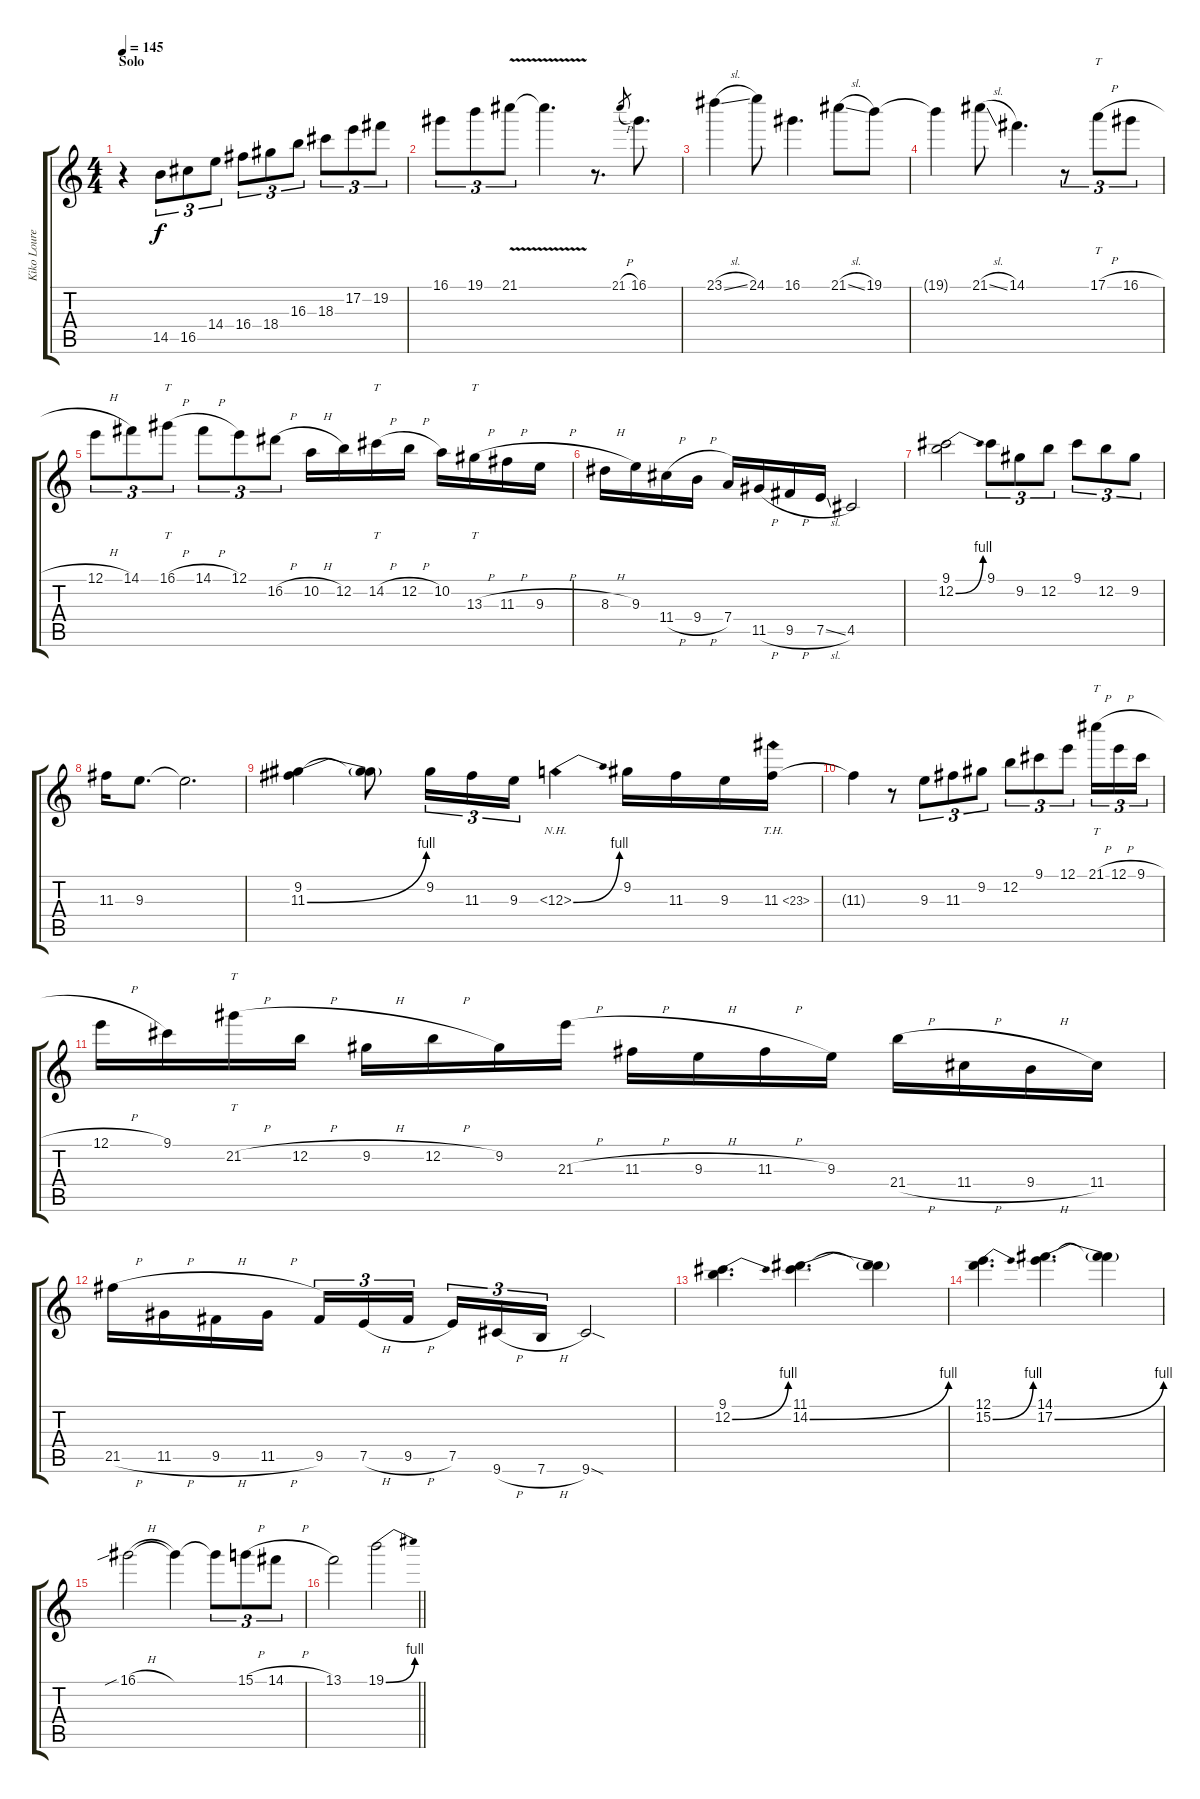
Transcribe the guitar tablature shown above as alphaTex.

\track ("Kiko Loureiro (Solo)" "Kiko Loure") {instrument distortionguitar}
\staff {score tabs}
\tuning (E4 B3 G3 D3 A2 E2) {hide}
\ts (4 4)
\section ("" "Solo")
\tempo 145
\clef g2
\ks c
r.4{dy f} 14.5.8{tu (3 2)} 16.5.8{tu (3 2)} 14.4.8{tu (3 2)} 16.4.8{tu (3 2)} 18.4.8{tu (3 2)} 16.3.8{tu (3 2)} 18.3.8{tu (3 2)} 17.2.8{tu (3 2)} 19.2.8{tu (3 2)} |
16.1.8{tu (3 2)} 19.1.8{tu (3 2)} 21.1{v}.8{tu (3 2)} 21.1{t}.4{d} r.8{d} 21.1{h}.8{gr} 16.1.8{d} |
23.1{sl}.4 24.1.8 16.1.4{d} 21.1{sl}.8 19.1.8 |
19.1{t}.4 21.1{sl}.8 14.1.4{d} r.8{tu (3 2)} 17.1{h}.8{tt tu (3 2)} 16.1{h}.8{tu (3 2)} |
12.1{h}.8{tu (3 2)} 14.1.8{tu (3 2)} 16.1{h}.8{tt tu (3 2)} 14.1{h}.8{tu (3 2)} 12.1.8{tu (3 2)} 16.2{h}.8{tu (3 2)} 10.2{h}.16 12.2.16 14.2{h}.16{tt} 12.2{h}.16 10.2.16 13.3{h}.16{tt} 11.3{h}.16 9.3{h}.16 |
8.3{h}.16 9.3.16 11.4{h}.16 9.4{h}.16 7.4.16 11.5{h}.16 9.5{h}.16 7.5{sl}.16 4.5.2 |
(9.1 12.2{be (bend 0 0 60 4)}).2 9.1.8{tu (3 2)} 9.2.8{tu (3 2)} 12.2.8{tu (3 2)} 9.1.8{tu (3 2)} 12.2.8{tu (3 2)} 9.2.8{tu (3 2)} |
11.3.16 9.3.8{d} 9.3{t}.2{d} |
(9.2 11.3{be (bend 0 0 60 4)}).4 (9.2{t} 11.3{t}).8 9.2.16{tu (3 2)} 11.3.16{tu (3 2)} 9.3.16{tu (3 2)} 11.3{be (bend 0 0 60 4) nh}.4 9.2.16 11.3.16 9.3.16 11.3{th 12}.16 |
11.3{t}.4 r.8 9.3.8{tu (3 2)} 11.3.8{tu (3 2)} 9.2.8{tu (3 2)} 12.2.8{tu (3 2)} 9.1.8{tu (3 2)} 12.1.8{tu (3 2)} 21.1{h}.16{tt tu (3 2)} 12.1{h}.16{tu (3 2)} 9.1{h}.16{tu (3 2)} |
12.1{h}.16 9.1.16 21.2{h}.16{tt} 12.2{h}.16 9.2{h}.16 12.2{h}.16 9.2.16 21.3{h}.16 11.3{h}.16 9.3{h}.16 11.3{h}.16 9.3.16 21.4{h}.16 11.4{h}.16 9.4{h}.16 11.4.16 |
21.5{h}.16 11.5{h}.16 9.5{h}.16 11.5{h}.16 9.5.16{tu (3 2)} 7.5{h}.16{tu (3 2)} 9.5{h}.16{tu (3 2) beam splitsecondary} 7.5.16{tu (3 2)} 9.6{h}.16{tu (3 2)} 7.6{h}.16{tu (3 2)} 9.6{sod}.2 |
(9.1 12.2{be (bend 0 0 60 4)}).4{d} (11.1 14.2{be (bend 0 0 60 4)}).4{d} (11.1{t} 14.2{t}).4 |
(12.1 15.2{be (bend 0 0 60 4)}).4{d} (14.1 17.2{be (bend 0 0 60 4)}).4{d} (14.1{t} 17.2{t}).4 |
16.1{sib h}.2 16.1{t}.4 16.1{t}.8{tu (3 2)} 15.1{h}.8{tu (3 2)} 14.1{h}.8{tu (3 2)} |
\barLineRight lightlight
13.1.2 19.1{be (bend 0 0 60 4)}.2
